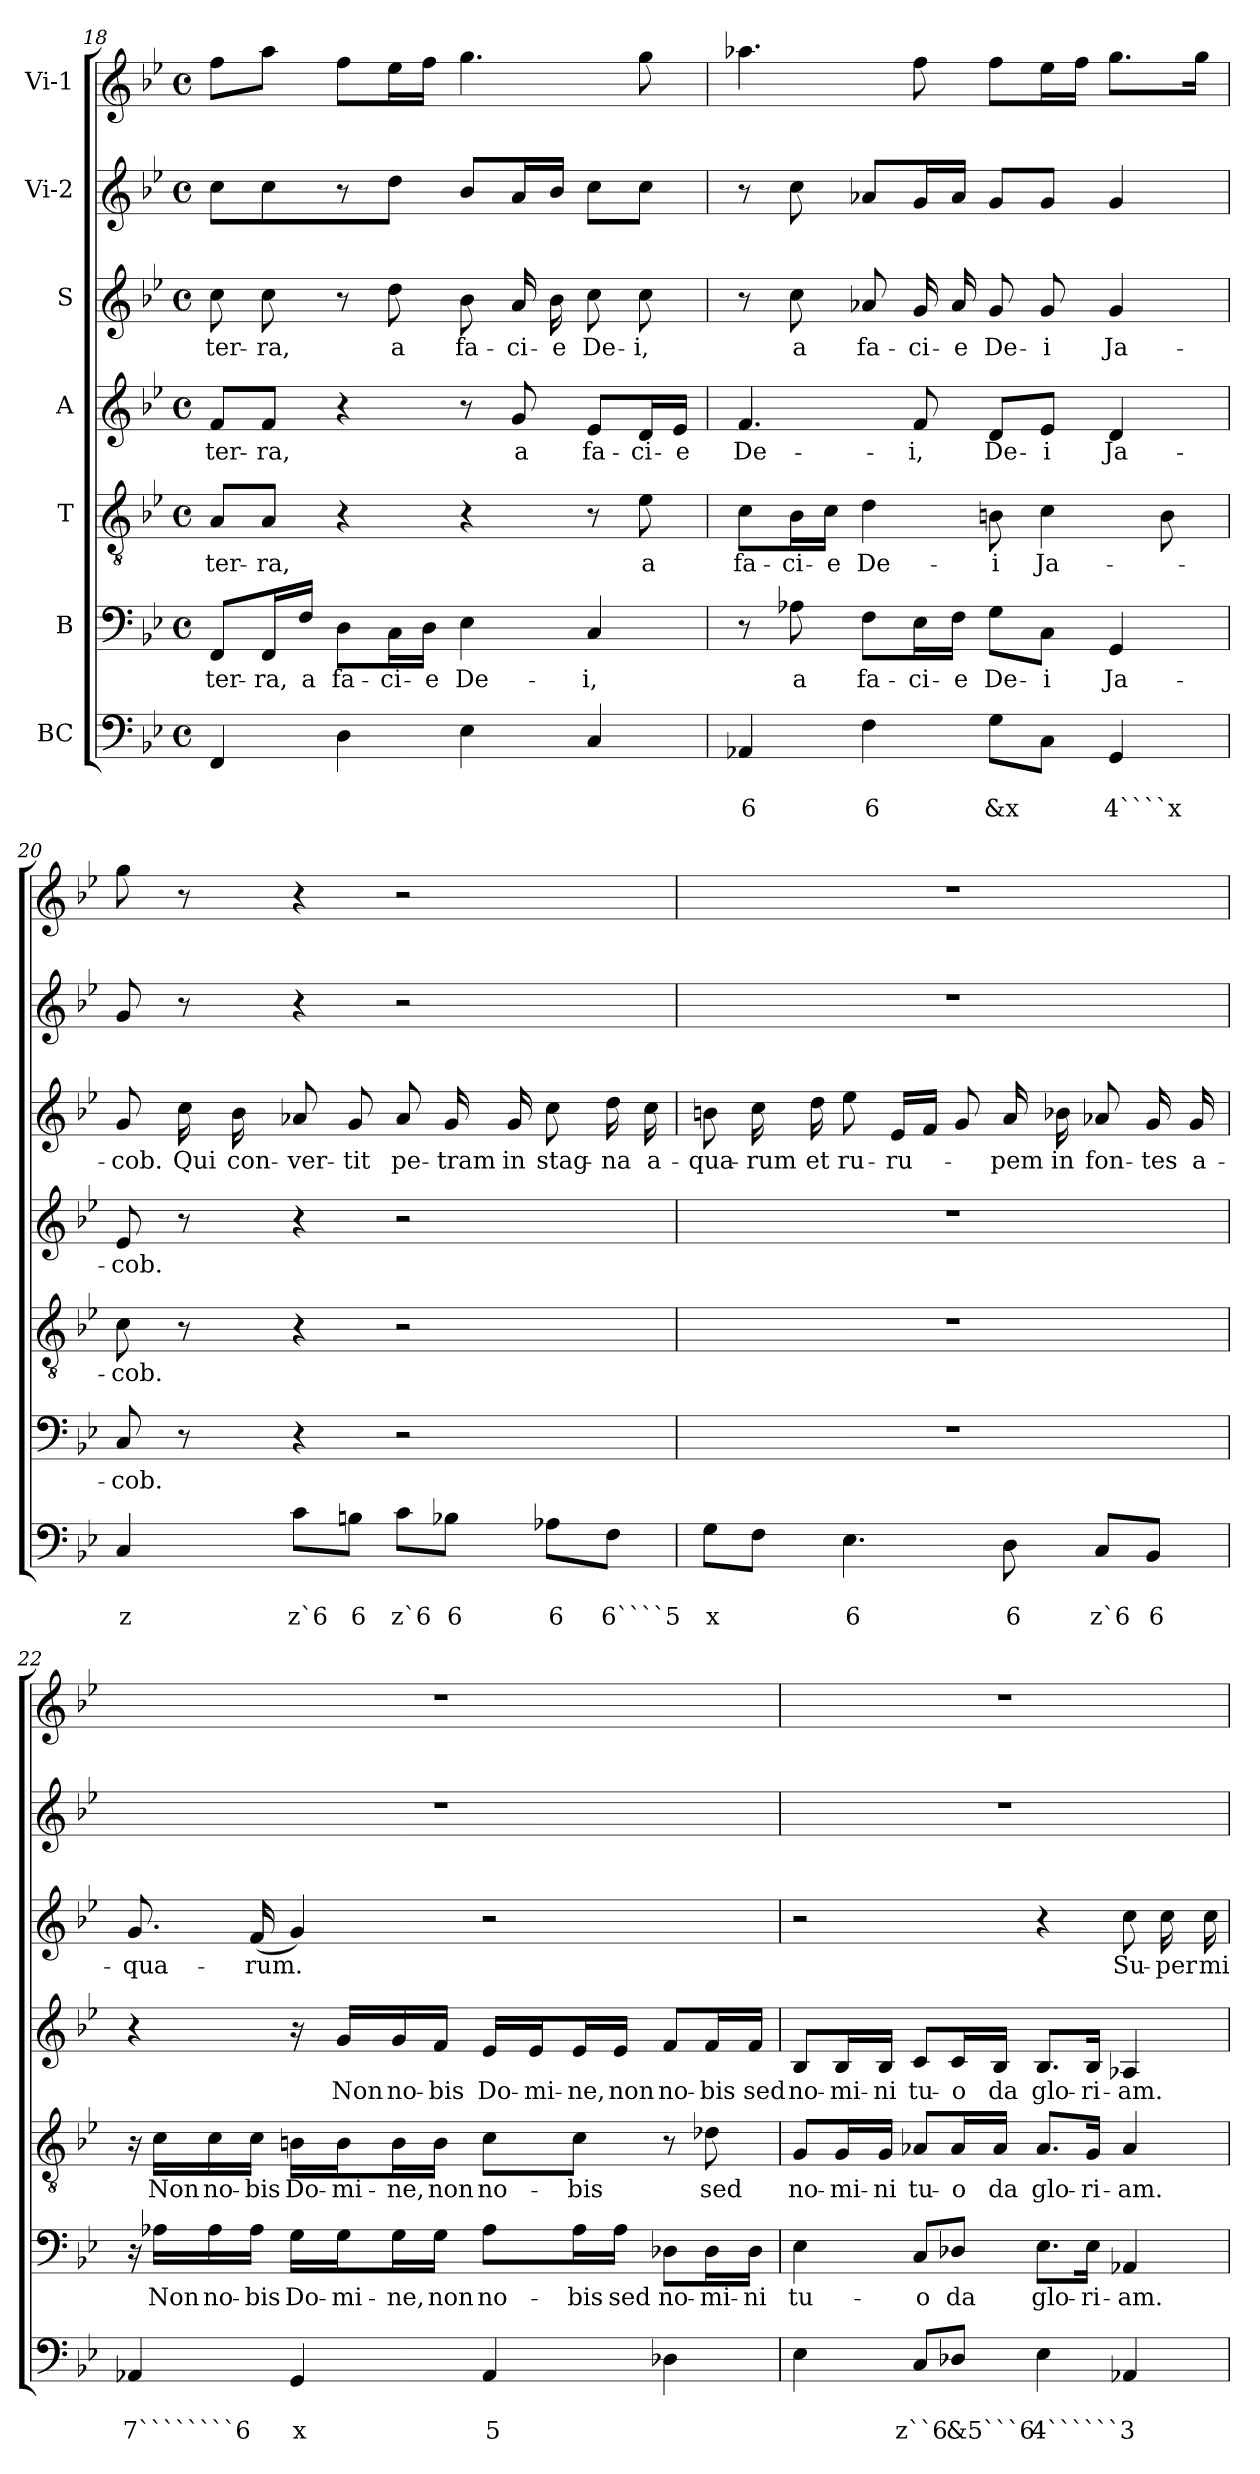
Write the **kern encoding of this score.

**kern	**text	**text	**kern	**text	**kern	**text	**kern	**text	**kern	**text	**kern	**kern
*part7	*part7	*part7	*part6	*part6	*part5	*part5	*part4	*part4	*part3	*part3	*part2	*part1
*staff7	*staff7	*staff7	*staff6	*staff6	*staff5	*staff5	*staff4	*staff4	*staff3	*staff3	*staff2	*staff1
*I"BC	*	*	*I"B	*	*I"T	*	*I"A	*	*I"S	*	*I"Vi-2	*I"Vi-1
*clefF4	*	*	*clefF4	*	*clefGv2	*	*clefG2	*	*clefG2	*	*clefG2	*clefG2
*k[b-e-]	*	*	*k[b-e-]	*	*k[b-e-]	*	*k[b-e-]	*	*k[b-e-]	*	*k[b-e-]	*k[b-e-]
*B-:	*	*	*B-:	*	*B-:	*	*B-:	*	*B-:	*	*B-:	*B-:
*M4/4	*	*	*M4/4	*	*M4/4	*	*M4/4	*	*M4/4	*	*M4/4	*M4/4
*met(c)	*	*	*met(c)	*	*met(c)	*	*met(c)	*	*met(c)	*	*met(c)	*met(c)
=18	=18	=18	=18	=18	=18	=18	=18	=18	=18	=18	=18	=18
!	!	!	!	!LO:LY:b	!	!LO:LY:b	!	!LO:LY:b	!	!LO:LY:b	!	!
4FF/	.	.	8FF/L	ter-	8A/L	ter-	8f/L	ter-	8cc\	ter-	8cc\L	8ff\L
!	!	!	!	!LO:LY:b	!	!LO:LY:b	!	!LO:LY:b	!	!LO:LY:b	!	!
.	.	.	16FF/L	-ra,	8A/J	-ra,	8f/J	-ra,	8cc\	-ra,	8cc\	8aa\J
!	!	!	!	!LO:LY:b	!	!	!	!	!	!	!	!
.	.	.	16F/JJ	a	.	.	.	.	.	.	.	.
!	!	!	!	!LO:LY:b	!	!	!	!	!	!	!	!
4D\	.	.	8D\L	fa-	4r	.	4r	.	8r	.	8r	8ff\L
!	!	!	!	!LO:LY:b	!	!	!	!	!	!LO:LY:b	!	!
.	.	.	16C\L	-ci-	.	.	.	.	8dd\	a	8dd\J	16ee-\L
!	!	!	!	!LO:LY:b	!	!	!	!	!	!	!	!
.	.	.	16D\JJ	-e	.	.	.	.	.	.	.	16ff\JJ
!	!	!	!	!LO:LY:b	!	!	!	!	!	!LO:LY:b	!	!
4E-\	.	.	4E-\	De-	4r	.	8r	.	8b-\	fa-	8b-/L	4.gg\
!	!	!	!	!	!	!	!	!LO:LY:b	!	!LO:LY:b	!	!
.	.	.	.	.	.	.	8g/	a	16a/	-ci-	16a/L	.
!	!	!	!	!	!	!	!	!	!	!LO:LY:b	!	!
.	.	.	.	.	.	.	.	.	16b-\	-e	16b-/JJ	.
!	!	!	!	!LO:LY:b	!	!	!	!LO:LY:b	!	!LO:LY:b	!	!
4C/	.	.	4C/	-i,	8r	.	8e-/L	fa-	8cc\	De-	8cc\L	.
!	!	!	!	!	!	!LO:LY:b	!	!LO:LY:b	!	!LO:LY:b	!	!
.	.	.	.	.	8e-\	a	16d/L	-ci-	8cc\	-i,	8cc\J	8gg\
!	!	!	!	!	!	!	!	!LO:LY:b	!	!	!	!
.	.	.	.	.	.	.	16e-/JJ	-e	.	.	.	.
=19	=19	=19	=19	=19	=19	=19	=19	=19	=19	=19	=19	=19
!	!	!LO:LY:b	!	!	!	!LO:LY:b	!	!LO:LY:b	!	!	!	!
4AA-X/	.	6	8r	.	8c\L	fa-	4.f/	De-	8r	.	8r	4.aa-X\
!	!	!	!	!LO:LY:b	!	!LO:LY:b	!	!	!	!LO:LY:b	!	!
.	.	.	8A-X\	a	16B-\L	-ci-	.	.	8cc\	a	8cc\	.
!	!	!	!	!	!	!LO:LY:b	!	!	!	!	!	!
.	.	.	.	.	16c\JJ	-e	.	.	.	.	.	.
!	!	!LO:LY:b	!	!LO:LY:b	!	!LO:LY:b	!	!	!	!LO:LY:b	!	!
4F\	.	6	8F\L	fa-	4d\	De-	.	.	8a-X/	fa-	8a-X/L	.
!	!	!	!	!LO:LY:b	!	!	!	!LO:LY:b	!	!LO:LY:b	!	!
.	.	.	16E-\L	-ci-	.	.	8f/	-i,	16g/	-ci-	16g/L	8ff\
!	!	!	!	!LO:LY:b	!	!	!	!	!	!LO:LY:b	!	!
.	.	.	16F\JJ	-e	.	.	.	.	16a-/	-e	16a-/JJ	.
!	!	!LO:LY:b	!	!LO:LY:b	!	!LO:LY:b	!	!LO:LY:b	!	!LO:LY:b	!	!
8G\L	.	&x	8G\L	De-	8Bn\	-i	8d/L	De-	8g/	De-	8g/L	8ff\L
!	!	!	!	!LO:LY:b	!	!LO:LY:b	!	!LO:LY:b	!	!LO:LY:b	!	!
8C\J	.	.	8C\J	-i	4c\	Ja-	8e-/J	-i	8g/	-i	8g/J	16ee-\L
.	.	.	.	.	.	.	.	.	.	.	.	16ff\JJ
!	!	!LO:LY:b	!	!LO:LY:b	!	!	!	!LO:LY:b	!	!LO:LY:b	!	!
4GG/	.	4````x	4GG/	Ja-	.	.	4d/	Ja-	4g/	Ja-	4g/	8.gg\L
.	.	.	.	.	8B\	.	.	.	.	.	.	.
.	.	.	.	.	.	.	.	.	.	.	.	16gg\Jk
!!LO:PB:g=z
=20	=20	=20	=20	=20	=20	=20	=20	=20	=20	=20	=20	=20
!	!	!LO:LY:b	!	!LO:LY:b	!	!LO:LY:b	!	!LO:LY:b	!	!LO:LY:b	!	!
4C/	.	z	8C/	-cob.	8c\	-cob.	8e-/	-cob.	8g/	-cob.	8g/	8gg\
!	!	!	!	!	!	!	!	!	!	!LO:LY:b	!	!
.	.	.	8r	.	8r	.	8r	.	16cc\	Qui	8r	8r
!	!	!	!	!	!	!	!	!	!	!LO:LY:b	!	!
.	.	.	.	.	.	.	.	.	16b-\	con-	.	.
!	!	!LO:LY:b	!	!	!	!	!	!	!	!LO:LY:b	!	!
8c\L	.	z`6	4r	.	4r	.	4r	.	8a-X/	-ver-	4r	4r
!	!	!LO:LY:b	!	!	!	!	!	!	!	!LO:LY:b	!	!
8Bn\J	.	6	.	.	.	.	.	.	8g/	-tit	.	.
!	!	!LO:LY:b	!	!	!	!	!	!	!	!LO:LY:b	!	!
8c\L	.	z`6	2r	.	2r	.	2r	.	8a-/	pe-	2r	2r
!	!	!LO:LY:b	!	!	!	!	!	!	!	!LO:LY:b	!	!
8B-X\J	.	6	.	.	.	.	.	.	16g/	-tram	.	.
!	!	!	!	!	!	!	!	!	!	!LO:LY:b	!	!
.	.	.	.	.	.	.	.	.	16g/	in	.	.
!	!	!LO:LY:b	!	!	!	!	!	!	!	!LO:LY:b	!	!
8A-X\L	.	6	.	.	.	.	.	.	8cc\	stag-	.	.
!	!	!LO:LY:b	!	!	!	!	!	!	!	!LO:LY:b	!	!
8F\J	.	6````5	.	.	.	.	.	.	16dd\	-na	.	.
!	!	!	!	!	!	!	!	!	!	!LO:LY:b	!	!
.	.	.	.	.	.	.	.	.	16cc\	a-	.	.
=21	=21	=21	=21	=21	=21	=21	=21	=21	=21	=21	=21	=21
!	!	!LO:LY:b	!	!	!	!	!	!	!	!LO:LY:b	!	!
8G\L	.	x	1r	.	1r	.	1r	.	8bn\	-qua-	1r	1r
!	!	!	!	!	!	!	!	!	!	!LO:LY:b	!	!
8F\J	.	.	.	.	.	.	.	.	16cc\	-rum	.	.
!	!	!	!	!	!	!	!	!	!	!LO:LY:b	!	!
.	.	.	.	.	.	.	.	.	16dd\	et	.	.
!	!	!LO:LY:b	!	!	!	!	!	!	!	!LO:LY:b	!	!
4.E-\	.	6	.	.	.	.	.	.	8ee-\	ru-	.	.
!	!	!	!	!	!	!	!	!	!	!LO:LY:b	!	!
.	.	.	.	.	.	.	.	.	16e-/LL	-ru-	.	.
.	.	.	.	.	.	.	.	.	16f/JJ	.	.	.
.	.	.	.	.	.	.	.	.	8g/	.	.	.
!	!	!LO:LY:b	!	!	!	!	!	!	!	!LO:LY:b	!	!
8D\	.	6	.	.	.	.	.	.	16a/	-pem	.	.
!	!	!	!	!	!	!	!	!	!	!LO:LY:b	!	!
.	.	.	.	.	.	.	.	.	16b-X\	in	.	.
!	!	!LO:LY:b	!	!	!	!	!	!	!	!LO:LY:b	!	!
8C/L	.	z`6	.	.	.	.	.	.	8a-X/	fon-	.	.
!	!	!LO:LY:b	!	!	!	!	!	!	!	!LO:LY:b	!	!
8BB-/J	.	6	.	.	.	.	.	.	16g/	-tes	.	.
!	!	!	!	!	!	!	!	!	!	!LO:LY:b	!	!
.	.	.	.	.	.	.	.	.	16g/	a-	.	.
!!LO:LB:g=z
=22	=22	=22	=22	=22	=22	=22	=22	=22	=22	=22	=22	=22
!	!	!LO:LY:b	!	!	!	!	!	!	!	!LO:LY:b	!	!
4AA-X/	.	7````````6	16r	.	16r	.	4r	.	8.g/	-qua-	1r	1r
!	!	!	!	!LO:LY:b	!	!LO:LY:b	!	!	!	!	!	!
.	.	.	16A-X\LL	Non	16c\LL	Non	.	.	.	.	.	.
!	!	!	!	!LO:LY:b	!	!LO:LY:b	!	!	!	!	!	!
.	.	.	16A-\	no-	16c\	no-	.	.	.	.	.	.
!	!	!	!	!LO:LY:b	!	!LO:LY:b	!	!	!	!LO:LY:b	!	!
.	.	.	16A-\JJ	-bis	16c\JJ	-bis	.	.	(<16f/	-rum.	.	.
!	!	!LO:LY:b	!	!LO:LY:b	!	!LO:LY:b	!	!	!	!	!	!
4GG/	.	x	16G\LL	Do-	16Bn\LL	Do-	16r	.	4g/)	.	.	.
!	!	!	!	!LO:LY:b	!	!LO:LY:b	!	!LO:LY:b	!	!	!	!
.	.	.	16G\J	-mi-	16B\J	-mi-	16g/LL	Non	.	.	.	.
!	!	!	!	!LO:LY:b	!	!LO:LY:b	!	!LO:LY:b	!	!	!	!
.	.	.	16G\L	-ne,	16B\L	-ne,	16g/	no-	.	.	.	.
!	!	!	!	!LO:LY:b	!	!LO:LY:b	!	!LO:LY:b	!	!	!	!
.	.	.	16G\JJ	non	16B\JJ	non	16f/JJ	-bis	.	.	.	.
!	!	!LO:LY:b	!	!LO:LY:b	!	!LO:LY:b	!	!LO:LY:b	!	!	!	!
4AA-/	.	5	8A-\L	no-	8c\L	no-	16e-/LL	Do-	2r	.	.	.
!	!	!	!	!	!	!	!	!LO:LY:b	!	!	!	!
.	.	.	.	.	.	.	16e-/J	-mi-	.	.	.	.
!	!	!	!	!LO:LY:b	!	!LO:LY:b	!	!LO:LY:b	!	!	!	!
.	.	.	16A-\L	-bis	8c\J	-bis	16e-/L	-ne,	.	.	.	.
!	!	!	!	!LO:LY:b	!	!	!	!LO:LY:b	!	!	!	!
.	.	.	16A-\JJ	sed	.	.	16e-/JJ	non	.	.	.	.
!	!	!	!	!LO:LY:b	!	!	!	!LO:LY:b	!	!	!	!
4D-X\	.	.	8D-X\L	no-	8r	.	8f/L	no-	.	.	.	.
!	!	!	!	!LO:LY:b	!	!LO:LY:b	!	!LO:LY:b	!	!	!	!
.	.	.	16D-\L	-mi-	8d-X\	sed	16f/L	-bis	.	.	.	.
!	!	!	!	!LO:LY:b	!	!	!	!LO:LY:b	!	!	!	!
.	.	.	16D-\JJ	-ni	.	.	16f/JJ	sed	.	.	.	.
=23	=23	=23	=23	=23	=23	=23	=23	=23	=23	=23	=23	=23
!	!	!	!	!LO:LY:b	!	!LO:LY:b	!	!LO:LY:b	!	!	!	!
4E-\	.	.	4E-\	tu-	8G/L	no-	8B-/L	no-	2r	.	1r	1r
!	!	!	!	!	!	!LO:LY:b	!	!LO:LY:b	!	!	!	!
.	.	.	.	.	16G/L	-mi-	16B-/L	-mi-	.	.	.	.
!	!	!	!	!	!	!LO:LY:b	!	!LO:LY:b	!	!	!	!
.	.	.	.	.	16G/JJ	-ni	16B-/JJ	-ni	.	.	.	.
!	!	!LO:LY:b	!	!LO:LY:b	!	!LO:LY:b	!	!LO:LY:b	!	!	!	!
8C/L	.	z``6	8C/L	-o	8A-X/L	tu-	8c/L	tu-	.	.	.	.
!	!	!LO:LY:b	!	!LO:LY:b	!	!LO:LY:b	!	!LO:LY:b	!	!	!	!
8D-X/J	.	&5```6	8D-X/J	da	16A-/L	-o	16c/L	-o	.	.	.	.
!	!	!	!	!	!	!LO:LY:b	!	!LO:LY:b	!	!	!	!
.	.	.	.	.	16A-/JJ	da	16B-/JJ	da	.	.	.	.
!	!	!LO:LY:b	!	!LO:LY:b	!	!LO:LY:b	!	!LO:LY:b	!	!	!	!
4E-\	.	4``````3	8.E-\L	glo-	8.A-/L	glo-	8.B-/L	glo-	4r	.	.	.
!	!	!	!	!LO:LY:b	!	!LO:LY:b	!	!LO:LY:b	!	!	!	!
.	.	.	16E-\Jk	-ri-	16G/Jk	-ri-	16B-/Jk	-ri-	.	.	.	.
!	!	!	!	!LO:LY:b	!	!LO:LY:b	!	!LO:LY:b	!	!LO:LY:b	!	!
4AA-X/	.	.	4AA-X/	-am.	4A-/	-am.	4A-X/	-am.	8cc\	Su-	.	.
!	!	!	!	!	!	!	!	!	!	!LO:LY:b	!	!
.	.	.	.	.	.	.	.	.	16cc\	-per	.	.
!	!	!	!	!	!	!	!	!	!	!LO:LY:b	!	!
.	.	.	.	.	.	.	.	.	16cc\	mi-	.	.
=	=	=	=	=	=	=	=	=	=	=	=	=
*-	*-	*-	*-	*-	*-	*-	*-	*-	*-	*-	*-	*-
